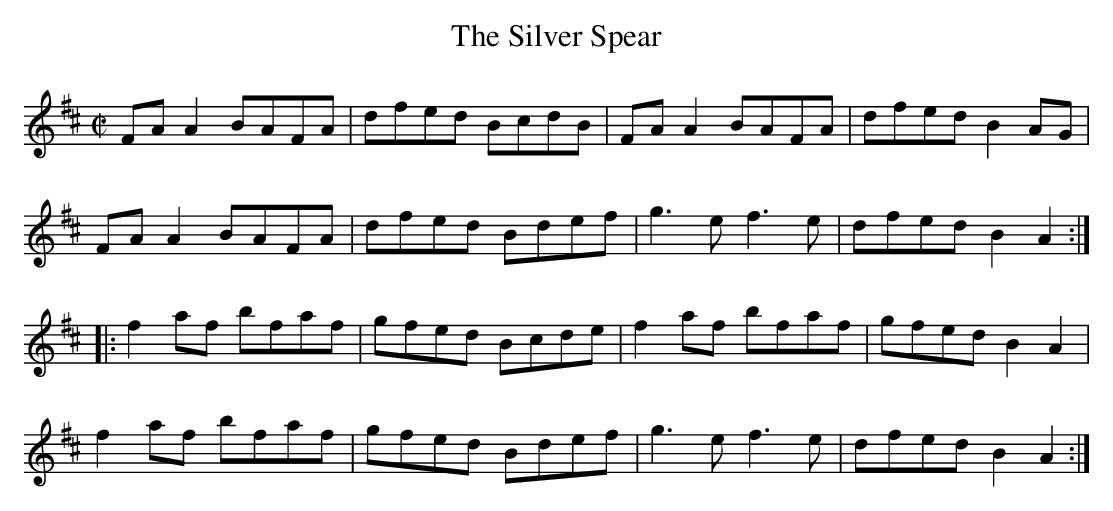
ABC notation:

X:1
T:Silver Spear, The
M:C|
K:D
FAA2 BAFA|dfed BcdB|FAA2 BAFA|dfed B2AG|
FAA2 BAFA|dfed Bdef|g3e f3e|dfed B2A2:|
|:f2af bfaf|gfed Bcde|f2af bfaf|gfed B2A2|
f2af bfaf|gfed Bdef|g3e f3e|dfed B2A2:|
